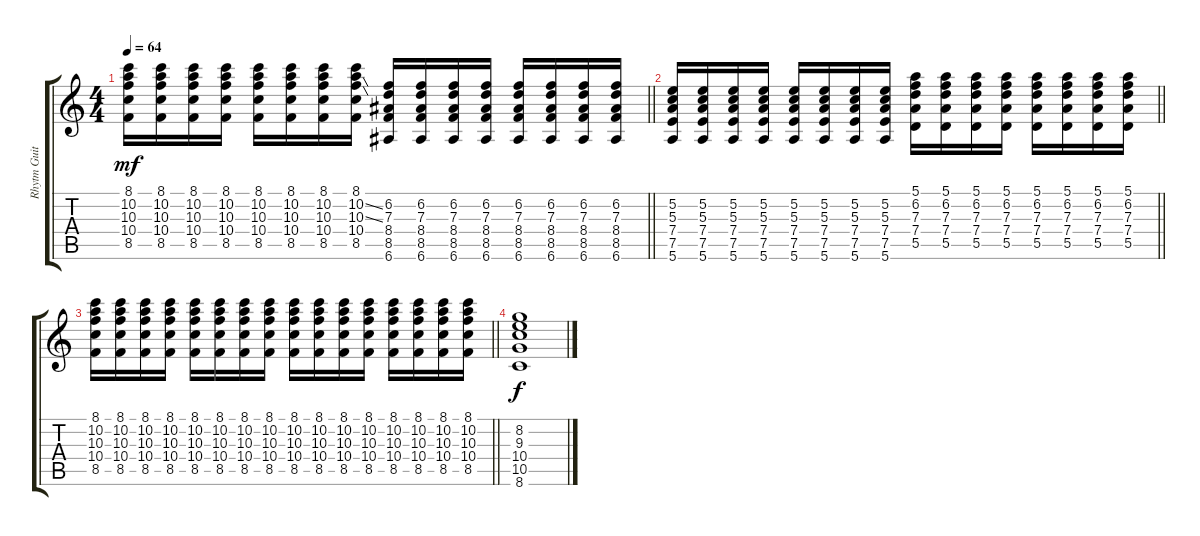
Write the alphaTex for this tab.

\track ("Rhytm Guitar" "Rhytm Guit") {instrument distortionguitar}
\staff {score tabs}
\tuning (E4 B3 G3 D3 A2 E2) {hide}
\ts (4 4)
\tempo 64
\clef g2
\barLineRight lightlight
\ks c
(8.1 10.2 10.3 10.4 8.5).16{dy mf} (8.1 10.2 10.3 10.4 8.5).16 (8.1 10.2 10.3 10.4 8.5).16 (8.1 10.2 10.3 10.4 8.5).16 (8.1 10.2 10.3 10.4 8.5).16 (8.1 10.2 10.3 10.4 8.5).16 (8.1 10.2 10.3 10.4 8.5).16 (8.1 10.2{ss} 10.3{ss} 10.4 8.5).16 (6.2 7.3 8.4 8.5 6.6).16 (6.2 7.3 8.4 8.5 6.6).16 (6.2 7.3 8.4 8.5 6.6).16 (6.2 7.3 8.4 8.5 6.6).16 (6.2 7.3 8.4 8.5 6.6).16 (6.2 7.3 8.4 8.5 6.6).16 (6.2 7.3 8.4 8.5 6.6).16 (6.2 7.3 8.4 8.5 6.6).16 |
\barLineRight lightlight
(5.2 5.3 7.4 7.5 5.6).16 (5.2 5.3 7.4 7.5 5.6).16 (5.2 5.3 7.4 7.5 5.6).16 (5.2 5.3 7.4 7.5 5.6).16 (5.2 5.3 7.4 7.5 5.6).16 (5.2 5.3 7.4 7.5 5.6).16 (5.2 5.3 7.4 7.5 5.6).16 (5.2 5.3 7.4 7.5 5.6).16 (5.1 6.2 7.3 7.4 5.5).16 (5.1 6.2 7.3 7.4 5.5).16 (5.1 6.2 7.3 7.4 5.5).16 (5.1 6.2 7.3 7.4 5.5).16 (5.1 6.2 7.3 7.4 5.5).16 (5.1 6.2 7.3 7.4 5.5).16 (5.1 6.2 7.3 7.4 5.5).16 (5.1 6.2 7.3 7.4 5.5).16 |
\barLineRight lightlight
(8.1 10.2 10.3 10.4 8.5).16 (8.1 10.2 10.3 10.4 8.5).16 (8.1 10.2 10.3 10.4 8.5).16 (8.1 10.2 10.3 10.4 8.5).16 (8.1 10.2 10.3 10.4 8.5).16 (8.1 10.2 10.3 10.4 8.5).16 (8.1 10.2 10.3 10.4 8.5).16 (8.1 10.2 10.3 10.4 8.5).16 (8.1 10.2 10.3 10.4 8.5).16 (8.1 10.2 10.3 10.4 8.5).16 (8.1 10.2 10.3 10.4 8.5).16 (8.1 10.2 10.3 10.4 8.5).16 (8.1 10.2 10.3 10.4 8.5).16 (8.1 10.2 10.3 10.4 8.5).16 (8.1 10.2 10.3 10.4 8.5).16 (8.1 10.2 10.3 10.4 8.5).16 |
(8.2 9.3 10.4 10.5 8.6).1{dy f}
